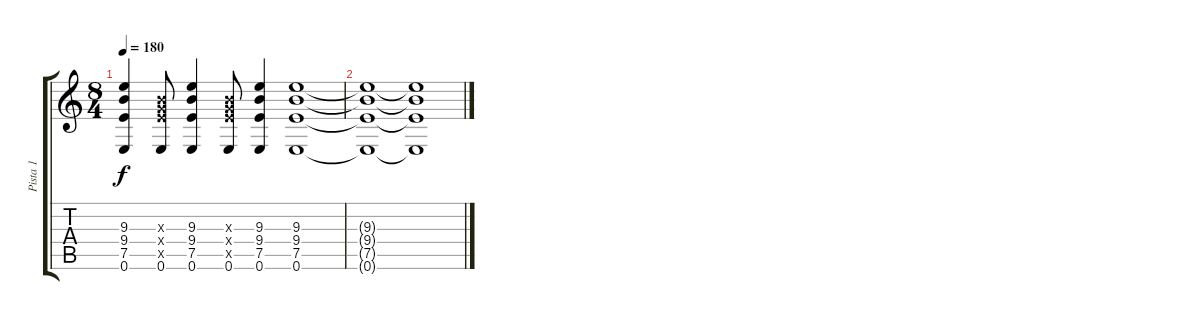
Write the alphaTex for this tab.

\track ("Pista 1" "Pista 1") {instrument distortionguitar}
\staff {score tabs}
\tuning (E4 B3 G3 D3 A2 E2) {hide}
\ts (8 4)
\tempo 180
\clef g2
\ks c
(9.3 9.4 7.5 0.6).4{dy f} (0.3{x} 9.4{x} 7.5{x} 0.6).8 (9.3 9.4 7.5 0.6).4 (0.3{x} 9.4{x} 7.5{x} 0.6).8 (9.3 9.4 7.5 0.6).4 (9.3 9.4 7.5 0.6).1{volume 9} |
(9.3{t} 9.4{t} 7.5{t} 0.6{t}).1{volume 5} (9.3{t} 9.4{t} 7.5{t} 0.6{t}).1{volume 0}
